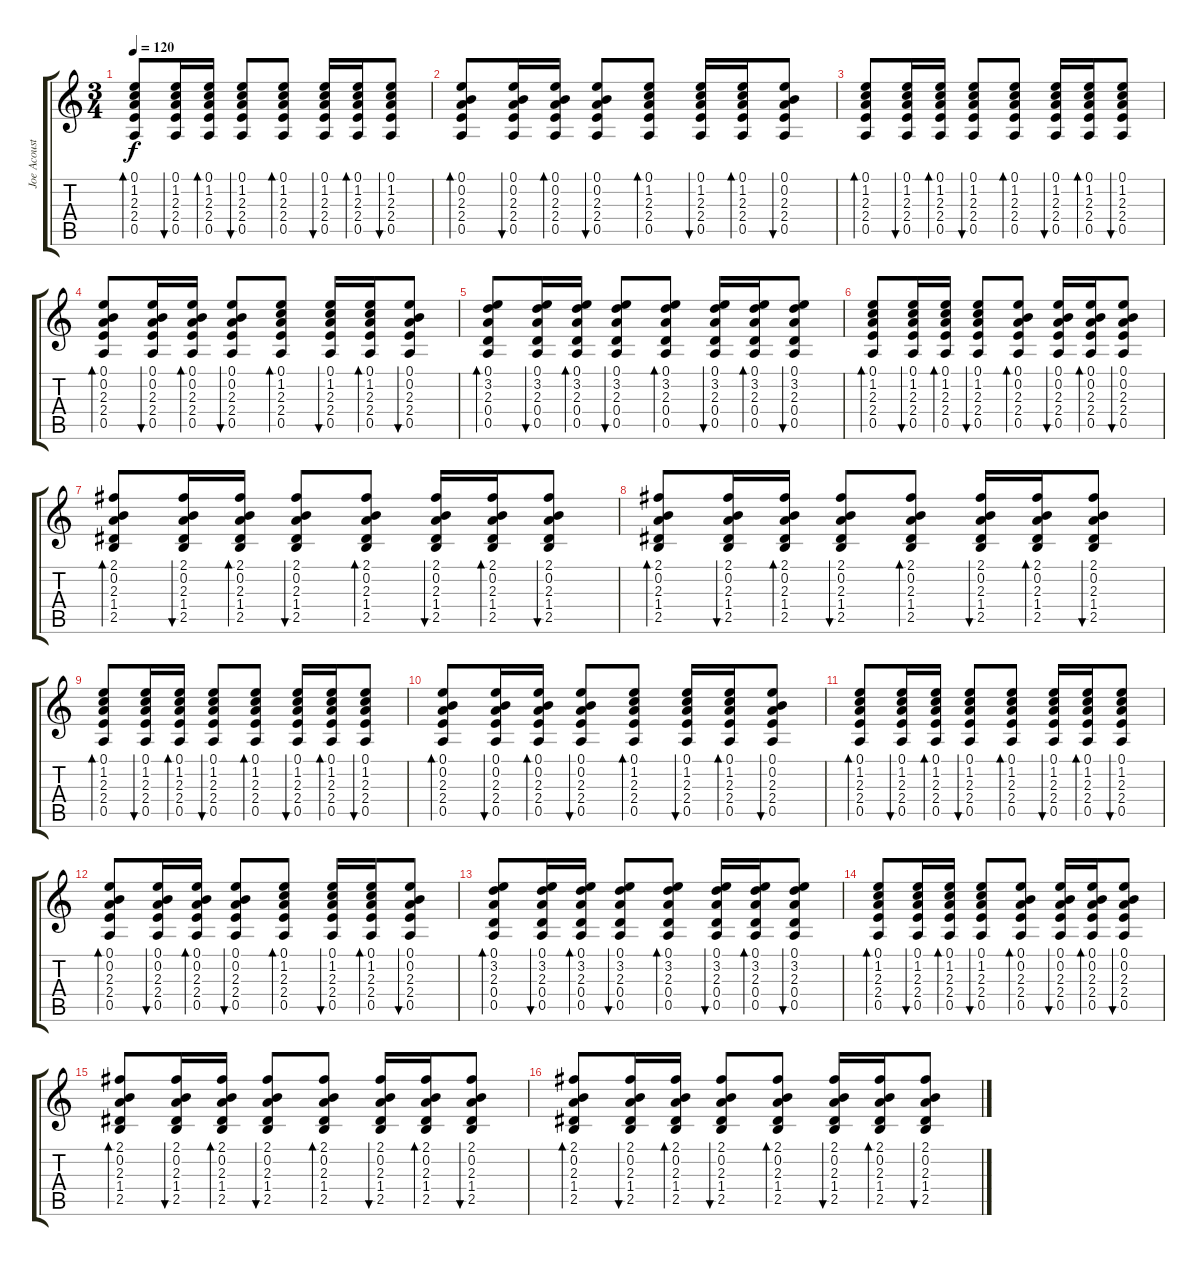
\track ("Joe Acoustic" "Joe Acoust") {instrument acousticguitarsteel}
\staff {score tabs}
\tuning (E4 B3 G3 D3 A2 E2) {hide}
\ts (3 4)
\tempo 120
\clef g2
\ks c
(0.1 1.2 2.3 2.4 0.5).8{bd 60 dy f} (0.1 1.2 2.3 2.4 0.5).16{bu 60} (0.1 1.2 2.3 2.4 0.5).16{bd 60} (0.1 1.2 2.3 2.4 0.5).8{bu 60} (0.1 1.2 2.3 2.4 0.5).8{bd 60} (0.1 1.2 2.3 2.4 0.5).16{bu 60} (0.1 1.2 2.3 2.4 0.5).16{bd 60} (0.1 1.2 2.3 2.4 0.5).8{bu 60} |
(0.1 0.2 2.3 2.4 0.5).8{bd 60} (0.1 0.2 2.3 2.4 0.5).16{bu 60} (0.1 0.2 2.3 2.4 0.5).16{bd 60} (0.1 0.2 2.3 2.4 0.5).8{bu 60} (0.1 1.2 2.3 2.4 0.5).8{bd 60} (0.1 1.2 2.3 2.4 0.5).16{bu 60} (0.1 1.2 2.3 2.4 0.5).16{bd 60} (0.1 0.2 2.3 2.4 0.5).8{bu 60} |
(0.1 1.2 2.3 2.4 0.5).8{bd 60} (0.1 1.2 2.3 2.4 0.5).16{bu 60} (0.1 1.2 2.3 2.4 0.5).16{bd 60} (0.1 1.2 2.3 2.4 0.5).8{bu 60} (0.1 1.2 2.3 2.4 0.5).8{bd 60} (0.1 1.2 2.3 2.4 0.5).16{bu 60} (0.1 1.2 2.3 2.4 0.5).16{bd 60} (0.1 1.2 2.3 2.4 0.5).8{bu 60} |
(0.1 0.2 2.3 2.4 0.5).8{bd 60} (0.1 0.2 2.3 2.4 0.5).16{bu 60} (0.1 0.2 2.3 2.4 0.5).16{bd 60} (0.1 0.2 2.3 2.4 0.5).8{bu 60} (0.1 1.2 2.3 2.4 0.5).8{bd 60} (0.1 1.2 2.3 2.4 0.5).16{bu 60} (0.1 1.2 2.3 2.4 0.5).16{bd 60} (0.1 0.2 2.3 2.4 0.5).8{bu 60} |
(0.1 3.2 2.3 0.4 0.5).8{bd 60} (0.1 3.2 2.3 0.4 0.5).16{bu 60} (0.1 3.2 2.3 0.4 0.5).16{bd 60} (0.1 3.2 2.3 0.4 0.5).8{bu 60} (0.1 3.2 2.3 0.4 0.5).8{bd 60} (0.1 3.2 2.3 0.4 0.5).16{bu 60} (0.1 3.2 2.3 0.4 0.5).16{bd 60} (0.1 3.2 2.3 0.4 0.5).8{bu 60} |
(0.1 1.2 2.3 2.4 0.5).8{bd 60} (0.1 1.2 2.3 2.4 0.5).16{bu 60} (0.1 1.2 2.3 2.4 0.5).16{bd 60} (0.1 1.2 2.3 2.4 0.5).8{bu 60} (0.1 0.2 2.3 2.4 0.5).8{bd 60} (0.1 0.2 2.3 2.4 0.5).16{bu 60} (0.1 0.2 2.3 2.4 0.5).16{bd 60} (0.1 0.2 2.3 2.4 0.5).8{bu 60} |
(2.1 0.2 2.3 1.4 2.5).8{bd 60} (2.1 0.2 2.3 1.4 2.5).16{bu 60} (2.1 0.2 2.3 1.4 2.5).16{bd 60} (2.1 0.2 2.3 1.4 2.5).8{bu 60} (2.1 0.2 2.3 1.4 2.5).8{bd 60} (2.1 0.2 2.3 1.4 2.5).16{bu 60} (2.1 0.2 2.3 1.4 2.5).16{bd 60} (2.1 0.2 2.3 1.4 2.5).8{bu 60} |
(2.1 0.2 2.3 1.4 2.5).8{bd 60} (2.1 0.2 2.3 1.4 2.5).16{bu 60} (2.1 0.2 2.3 1.4 2.5).16{bd 60} (2.1 0.2 2.3 1.4 2.5).8{bu 60} (2.1 0.2 2.3 1.4 2.5).8{bd 60} (2.1 0.2 2.3 1.4 2.5).16{bu 60} (2.1 0.2 2.3 1.4 2.5).16{bd 60} (2.1 0.2 2.3 1.4 2.5).8{bu 60} |
(0.1 1.2 2.3 2.4 0.5).8{bd 60} (0.1 1.2 2.3 2.4 0.5).16{bu 60} (0.1 1.2 2.3 2.4 0.5).16{bd 60} (0.1 1.2 2.3 2.4 0.5).8{bu 60} (0.1 1.2 2.3 2.4 0.5).8{bd 60} (0.1 1.2 2.3 2.4 0.5).16{bu 60} (0.1 1.2 2.3 2.4 0.5).16{bd 60} (0.1 1.2 2.3 2.4 0.5).8{bu 60} |
(0.1 0.2 2.3 2.4 0.5).8{bd 60} (0.1 0.2 2.3 2.4 0.5).16{bu 60} (0.1 0.2 2.3 2.4 0.5).16{bd 60} (0.1 0.2 2.3 2.4 0.5).8{bu 60} (0.1 1.2 2.3 2.4 0.5).8{bd 60} (0.1 1.2 2.3 2.4 0.5).16{bu 60} (0.1 1.2 2.3 2.4 0.5).16{bd 60} (0.1 0.2 2.3 2.4 0.5).8{bu 60} |
(0.1 1.2 2.3 2.4 0.5).8{bd 60} (0.1 1.2 2.3 2.4 0.5).16{bu 60} (0.1 1.2 2.3 2.4 0.5).16{bd 60} (0.1 1.2 2.3 2.4 0.5).8{bu 60} (0.1 1.2 2.3 2.4 0.5).8{bd 60} (0.1 1.2 2.3 2.4 0.5).16{bu 60} (0.1 1.2 2.3 2.4 0.5).16{bd 60} (0.1 1.2 2.3 2.4 0.5).8{bu 60} |
(0.1 0.2 2.3 2.4 0.5).8{bd 60} (0.1 0.2 2.3 2.4 0.5).16{bu 60} (0.1 0.2 2.3 2.4 0.5).16{bd 60} (0.1 0.2 2.3 2.4 0.5).8{bu 60} (0.1 1.2 2.3 2.4 0.5).8{bd 60} (0.1 1.2 2.3 2.4 0.5).16{bu 60} (0.1 1.2 2.3 2.4 0.5).16{bd 60} (0.1 0.2 2.3 2.4 0.5).8{bu 60} |
(0.1 3.2 2.3 0.4 0.5).8{bd 60} (0.1 3.2 2.3 0.4 0.5).16{bu 60} (0.1 3.2 2.3 0.4 0.5).16{bd 60} (0.1 3.2 2.3 0.4 0.5).8{bu 60} (0.1 3.2 2.3 0.4 0.5).8{bd 60} (0.1 3.2 2.3 0.4 0.5).16{bu 60} (0.1 3.2 2.3 0.4 0.5).16{bd 60} (0.1 3.2 2.3 0.4 0.5).8{bu 60} |
(0.1 1.2 2.3 2.4 0.5).8{bd 60} (0.1 1.2 2.3 2.4 0.5).16{bu 60} (0.1 1.2 2.3 2.4 0.5).16{bd 60} (0.1 1.2 2.3 2.4 0.5).8{bu 60} (0.1 0.2 2.3 2.4 0.5).8{bd 60} (0.1 0.2 2.3 2.4 0.5).16{bu 60} (0.1 0.2 2.3 2.4 0.5).16{bd 60} (0.1 0.2 2.3 2.4 0.5).8{bu 60} |
(2.1 0.2 2.3 1.4 2.5).8{bd 60} (2.1 0.2 2.3 1.4 2.5).16{bu 60} (2.1 0.2 2.3 1.4 2.5).16{bd 60} (2.1 0.2 2.3 1.4 2.5).8{bu 60} (2.1 0.2 2.3 1.4 2.5).8{bd 60} (2.1 0.2 2.3 1.4 2.5).16{bu 60} (2.1 0.2 2.3 1.4 2.5).16{bd 60} (2.1 0.2 2.3 1.4 2.5).8{bu 60} |
(2.1 0.2 2.3 1.4 2.5).8{bd 60} (2.1 0.2 2.3 1.4 2.5).16{bu 60} (2.1 0.2 2.3 1.4 2.5).16{bd 60} (2.1 0.2 2.3 1.4 2.5).8{bu 60} (2.1 0.2 2.3 1.4 2.5).8{bd 60} (2.1 0.2 2.3 1.4 2.5).16{bu 60} (2.1 0.2 2.3 1.4 2.5).16{bd 60} (2.1 0.2 2.3 1.4 2.5).8{bu 60}
